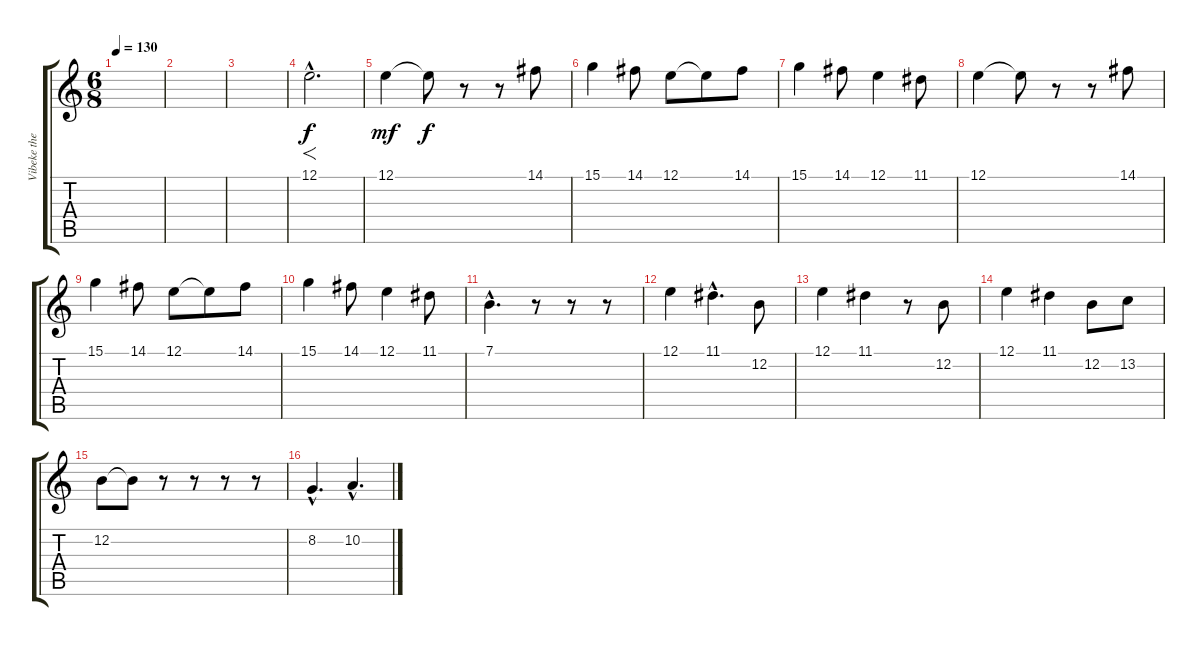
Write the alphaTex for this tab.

\track ("Vibeke the queen" "Vibeke the") {instrument synthvoice}
\staff {score tabs}
\tuning (E4 B3 G3 D3 A2 E2) {hide}
\ts (6 8)
\tempo 130
\clef g2
\ks c
|
|
|
12.1{hac}.2{f d} |
12.1.4{dy mf} 12.1{t}.8{dy f} r.8 r.8 14.1.8 |
15.1.4 14.1.8 12.1.8 12.1{t}.8 14.1.8 |
15.1.4 14.1.8 12.1.4 11.1.8 |
12.1.4 12.1{t}.8 r.8 r.8 14.1.8 |
15.1.4 14.1.8 12.1.8 12.1{t}.8 14.1.8 |
15.1.4 14.1.8 12.1.4 11.1.8 |
7.1{hac}.4{d} r.8 r.8 r.8 |
12.1.4 11.1{hac}.4{d} 12.2.8 |
12.1.4 11.1.4 r.8 12.2.8 |
12.1.4 11.1.4 12.2.8 13.2.8 |
12.2.8 12.2{t}.8 r.8 r.8 r.8 r.8 |
8.2{hac}.4{d} 10.2{hac}.4{d}
